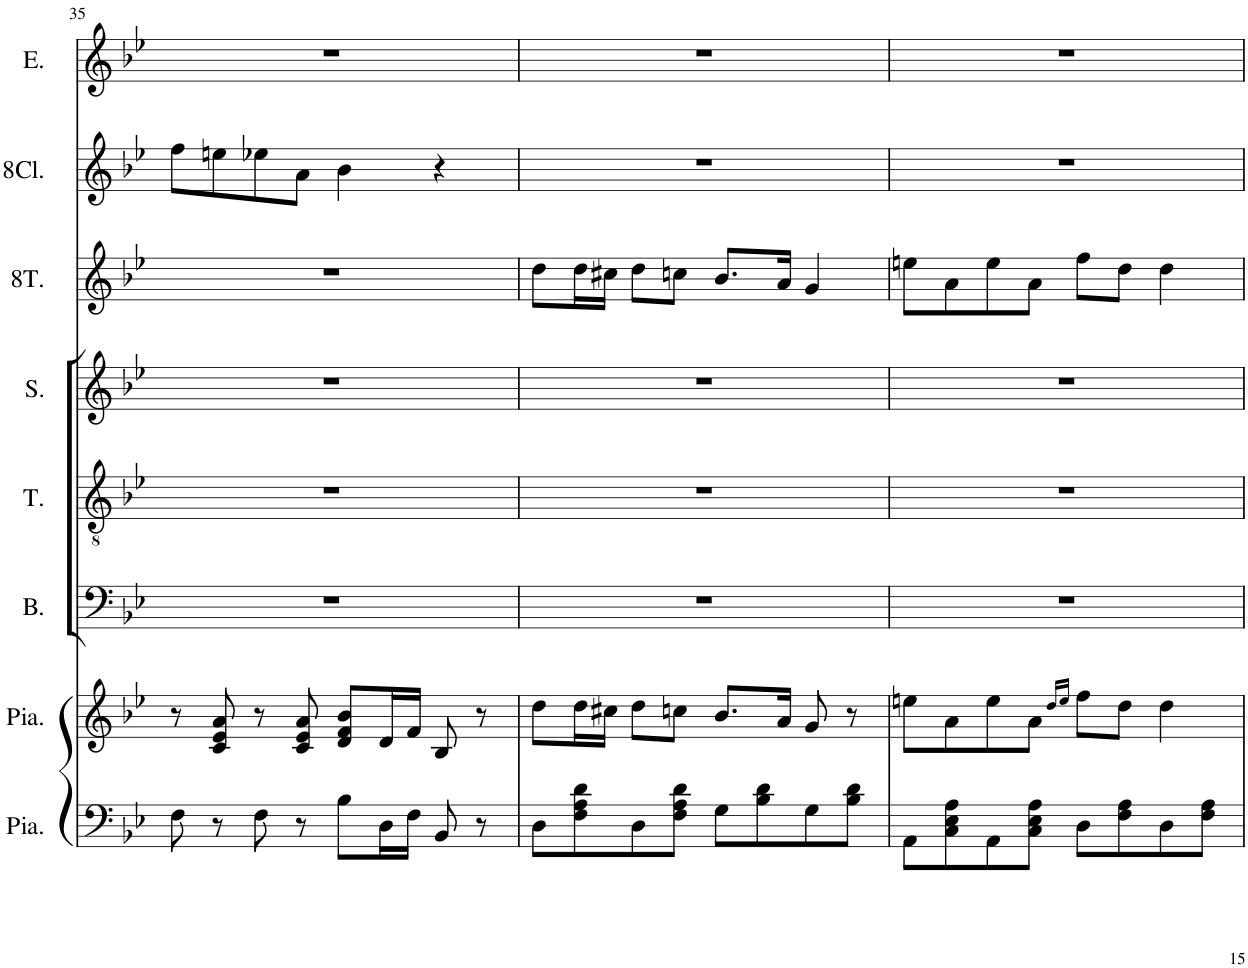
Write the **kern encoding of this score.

**kern	**kern	**kern	**kern	**kern	**kern	**kern	**kern
*part8	*part7	*part6	*part5	*part4	*part3	*part2	*part1
*staff8	*staff7	*staff6	*staff5	*staff4	*staff3	*staff2	*staff1
*I"Piano	*I"Piano	*I"Basses	*I"Ténors	*I"Sopranis	*I"8JF tambours	*I"8JF trompettes	*I"Emma
*I'Pia.	*I'Pia.	*I'B.	*I'T.	*I'S.	*I'8T.	*	*I'E.
!!LO:PB:g=z
*clefF4	*clefG2	*clefF4	*clefGv2	*clefG2	*clefG2	*clefG2	*clefG2
*	*Trd1c2	*	*	*	*	*Trd1c2	*Trd1c2
*k[b-e-]	*k[b-e-]	*k[b-e-]	*k[b-e-]	*k[b-e-]	*k[b-e-]	*k[b-e-]	*k[b-e-]
*M4/4	*M4/4	*M4/4	*M4/4	*M4/4	*M4/4	*M4/4	*M4/4
*met(c)	*met(c)	*met(c)	*met(c)	*met(c)	*met(c)	*met(c)	*met(c)
=35	=35	=35	=35	=35	=35	=35	=35
8F\	8r	1r	1r	1r	1r	8ff\L	1r
8r	8c/ 8e-/ 8a/	.	.	.	.	8een\	.
8F\	8r	.	.	.	.	8ee-X\	.
8r	8c/ 8e-/ 8a/	.	.	.	.	8a\J	.
8B-\L	8d/ 8f/ 8b-/L	.	.	.	.	4b-\	.
16D\L	16d/L	.	.	.	.	.	.
16F\JJ	16f/JJ	.	.	.	.	.	.
8BB-/	8B-/	.	.	.	.	4r	.
8r	8r	.	.	.	.	.	.
=36	=36	=36	=36	=36	=36	=36	=36
8D\L	8dd\L	1r	1r	1r	8dd\L	1r	1r
8F\ 8A\ 8d\	16dd\L	.	.	.	16dd\L	.	.
.	16cc#X\JJ	.	.	.	16cc#X\JJ	.	.
8D\	8dd\L	.	.	.	8dd\L	.	.
8F\ 8A\ 8d\J	8ccn\J	.	.	.	8ccn\J	.	.
8G\L	8.b-/L	.	.	.	8.b-/L	.	.
8B-\ 8d\	.	.	.	.	.	.	.
.	16a/Jk	.	.	.	16a/Jk	.	.
8G\	8g/	.	.	.	4g/	.	.
8B-\ 8d\J	8r	.	.	.	.	.	.
=37	=37	=37	=37	=37	=37	=37	=37
8AA\L	8een\L	1r	1r	1r	8een\L	1r	1r
8C\ 8E-\ 8A\	8a\	.	.	.	8a\	.	.
8AA\	8ee\	.	.	.	8ee\	.	.
8C\ 8E-\ 8A\J	8a\J	.	.	.	8a\J	.	.
.	16qdd/LL	.	.	.	.	.	.
.	16qee/JJ	.	.	.	.	.	.
8D\L	8ff\L	.	.	.	8ff\L	.	.
8F\ 8A\	8dd\J	.	.	.	8dd\J	.	.
8D\	4dd\	.	.	.	4dd\	.	.
8F\ 8A\J	.	.	.	.	.	.	.
=	=	=	=	=	=	=	=
*-	*-	*-	*-	*-	*-	*-	*-
